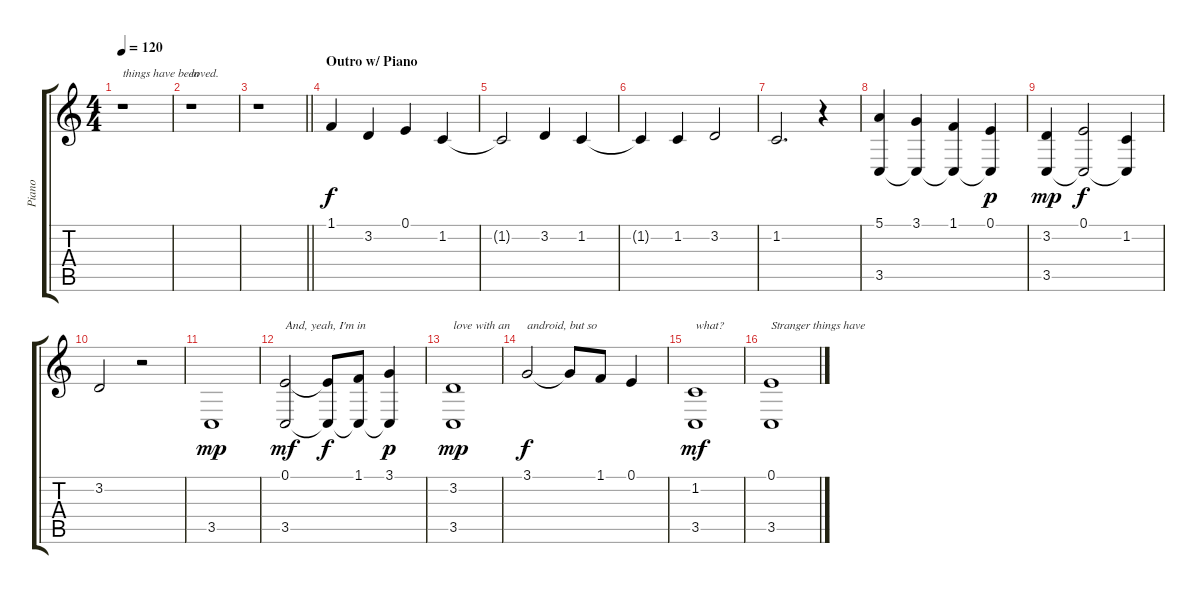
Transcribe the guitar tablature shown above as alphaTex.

\track ("Piano" "Piano") {instrument acousticgrandpiano}
\staff {score tabs}
\tuning (E4 B3 G3 D3 A2 E2) {hide}
\ts (4 4)
\tempo 120
\clef g2
\ks c
r.1{txt "things have been" dy f} |
r.1{txt "loved."} |
\barLineRight lightlight
r.1 |
\section ("" "Outro w/ Piano")
1.1.4 3.2.4 0.1.4 1.2.4 |
1.2{t}.2 3.2.4 1.2.4 |
1.2{t}.4 1.2.4 3.2.2 |
1.2.2{d} r.4 |
(5.1 3.5).4 (3.1 3.5{t}).4 (1.1 3.5{t}).4 (0.1 3.5{t}).4{dy p} |
(3.2 3.5).4{dy mp} (0.1 3.5{t}).2{dy f} (1.2 3.5{t}).4 |
3.2.2 r.2 |
3.5.1{dy mp} |
(0.1 3.5).2{txt "And, yeah, I'm in" dy mf} (0.1{t} 3.5{t}).8{dy f} (1.1 3.5{t}).8 (3.1 3.5{t}).4{dy p} |
(3.2 3.5).1{txt "love with an" dy mp} |
3.1.2{txt "android, but so" dy f} 3.1{t}.8 1.1.8 0.1.4 |
(1.2 3.5).1{txt "what?" dy mf} |
(0.1 3.5).1{txt "Stranger things have"}
